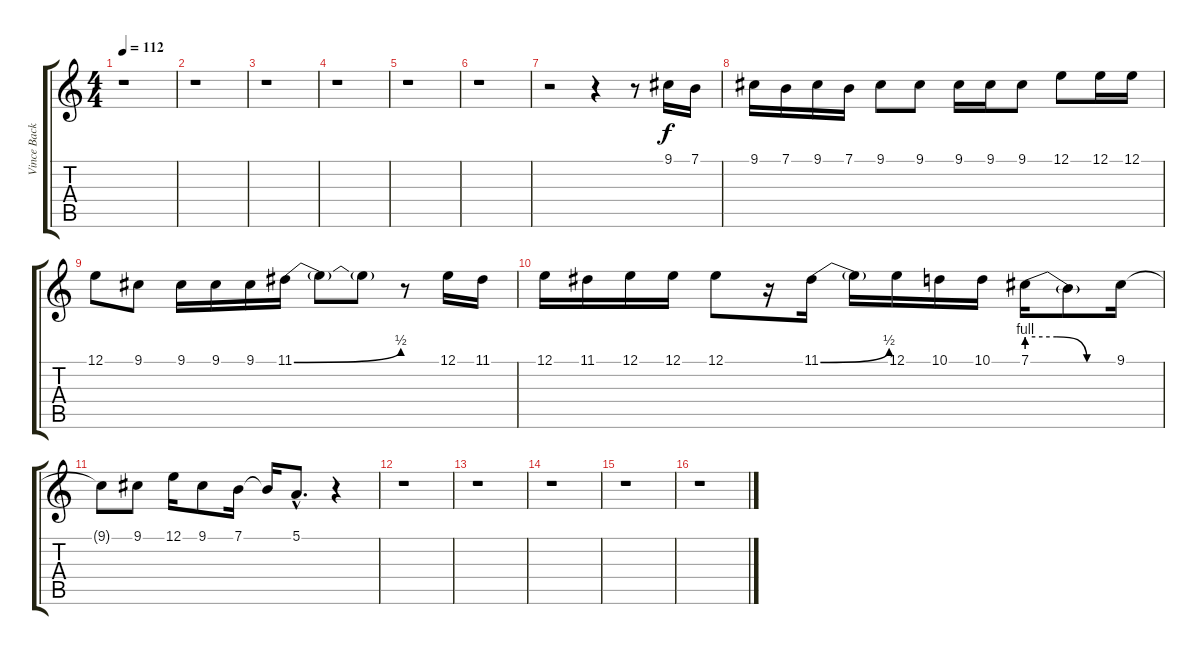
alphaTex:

\track ("Vince Background" "Vince Back") {instrument harmonica}
\staff {score tabs}
\tuning (E4 B3 G3 D3 A2 E2) {hide}
\ts (4 4)
\tempo 112
\clef g2
\ks c
r.1{dy f} |
r.1 |
r.1 |
r.1 |
r.1 |
r.1 |
r.2 r.4 r.8 9.1.16 7.1.16 |
9.1.16 7.1.16 9.1.16 7.1.16 9.1.8 9.1.8 9.1.16 9.1.16 9.1.8 12.1.8 12.1.16 12.1.16 |
12.1.8 9.1.8 9.1.16 9.1.16 9.1.16 11.1{be (bend 0 0 60 2)}.16 11.1{t}.8 11.1{t}.8 r.8 12.1.16 11.1.16 |
12.1.16 11.1.16 12.1.16 12.1.16 12.1.8 r.16 11.1{be (bend 0 0 60 2)}.16 11.1{t}.16 12.1.16 10.1.16 10.1.16 7.1{be (custom 0 4 20 4 40 0 60 0)}.16 7.1{t}.8 9.1.16 |
9.1{t}.8 9.1.8 12.1.16 9.1.8 7.1.16 7.1{t}.16 5.1{hac}.8{d} r.4 |
r.1 |
r.1 |
r.1 |
r.1 |
r.1
